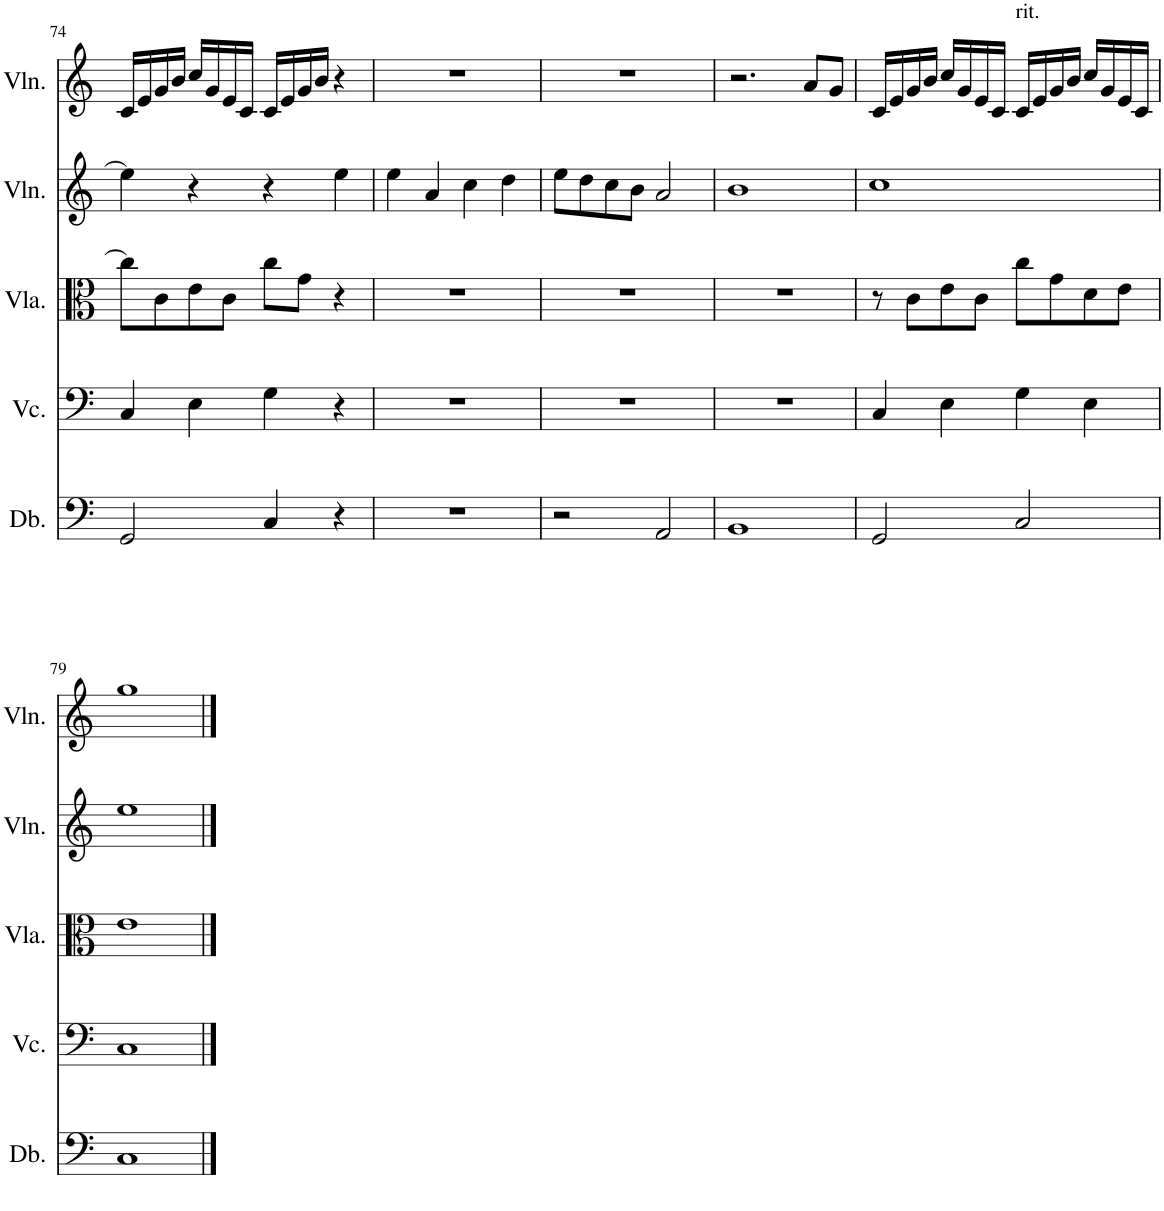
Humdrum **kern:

**kern	**kern	**kern	**kern	**kern
*part5	*part4	*part3	*part2	*part1
*staff5	*staff4	*staff3	*staff2	*staff1
*I"Double Bass	*I"Violoncello	*I"Viola	*I"Violin	*I"Violin
*I'Db.	*I'Vc.	*I'Vla.	*I'Vln.	*I'Vln.
!!LO:PB:g=z
*clefF4	*clefF4	*clefC3	*clefG2	*clefG2
*Trd7c12	*	*	*	*
*k[]	*k[]	*k[]	*k[]	*k[]
*M4/4	*M4/4	*M4/4	*M4/4	*M4/4
=74	=74	=74	=74	=74
2GG/	4C/	8cc\L]	4ee\]	16c/LL
.	.	.	.	16e/
.	.	8c\	.	16g/
.	.	.	.	16b/JJ
.	4E\	8e\	4r	16cc/LL
.	.	.	.	16g/
.	.	8c\J	.	16e/
.	.	.	.	16c/JJ
4C/	4G\	8cc\L	4r	16c/LL
.	.	.	.	16e/
.	.	8g\J	.	16g/
.	.	.	.	16b/JJ
4r	4r	4r	4ee\	4r
=75	=75	=75	=75	=75
1r	1r	1r	4ee\	1r
.	.	.	4a/	.
.	.	.	4cc\	.
.	.	.	4dd\	.
=76	=76	=76	=76	=76
2r	1r	1r	8ee\L	1r
.	.	.	8dd\	.
.	.	.	8cc\	.
.	.	.	8b\J	.
2AA/	.	.	2a/	.
=77	=77	=77	=77	=77
1BB	1r	1r	1b	2.r
.	.	.	.	8a/L
.	.	.	.	8g/J
=78	=78	=78	=78	=78
2GG/	4C/	8r	1cc	16c/LL
.	.	.	.	16e/
.	.	8c\L	.	16g/
.	.	.	.	16b/JJ
.	4E\	8e\	.	16cc/LL
.	.	.	.	16g/
.	.	8c\J	.	16e/
.	.	.	.	16c/JJ
!	!	!	!	!LO:TX:a:t=rit.
2C/	4G\	8cc\L	.	16c/LL
.	.	.	.	16e/
.	.	8g\	.	16g/
.	.	.	.	16b/JJ
.	4E\	8d\	.	16cc/LL
.	.	.	.	16g/
.	.	8e\J	.	16e/
.	.	.	.	16c/JJ
!!LO:LB:g=z
=79	=79	=79	=79	=79
1C	1C	1e	1ee	1gg
==	==	==	==	==
*-	*-	*-	*-	*-
